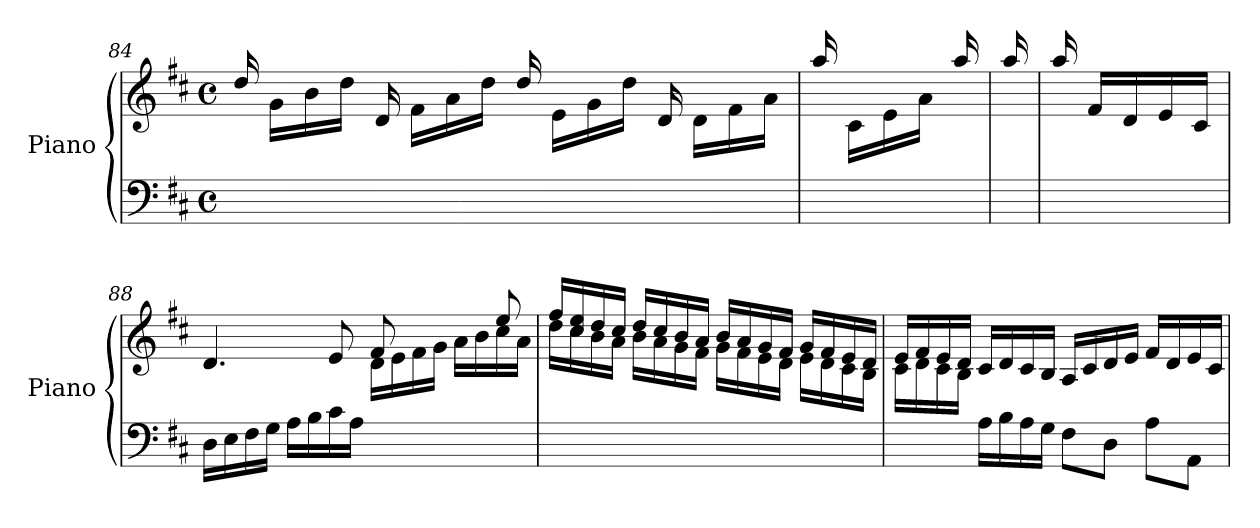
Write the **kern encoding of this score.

**kern	**kern
*part1	*part1
*staff2	*staff1
*I"Piano	*
*I'Piano	*
*clefF4	*clefG2
*k[f#c#]	*k[f#c#]
*M4/4	*M4/4
*met(c)	*met(c)
=84	=84
1ryy	16dd/
.	16g\LL
.	16b\
.	16dd\JJ
.	16d/
.	16f#\LL
.	16a\
.	16dd\JJ
.	16dd/
.	16e\LL
.	16g\
.	16dd\JJ
.	16d/
.	16d\LL
.	16f#\
.	16a\JJ
=85	=85
4ryy	16aa/
.	16c#\LL
.	16e\
.	16a\JJ
16ryy	16aa/
!!LO:LB:g=z
=86	=86
16ryy	16aa/
=87	=87
4ryy	16aa/
.	16f#/LL
.	16d/
.	16e/
16ryy	16c#/JJ
=88	=88
*	*^
*	*	*^
16D\LL	4.d/	2ryy	2..ryy
16E\	.	.	.
16F#\	.	.	.
16G\JJ	.	.	.
16A\LL	.	.	.
16B\	.	.	.
16c#\	8e/	.	.
16A\JJ	.	.	.
2ryy	8f#/	16d\LL	.
.	.	16e\	.
.	4.ryy	16f#\	.
.	.	16g\JJ	.
.	.	16a\LL	.
.	.	16b\	.
.	.	16cc#\	8ee/
.	.	16a\JJ	.
*	*	*v	*v
!!LO:LB:g=z
=89	=89	=89
1ryy	16ff#/LL	16dd\LL
.	16cc#/ 16ee/	16cc#\
.	16dd/	16b\
.	16cc#/JJ	16a\JJ
.	16dd/LL	16b\LL
.	16cc#/	16a\
.	16b/	16g\
.	16a/JJ	16f#\JJ
.	16b/LL	16g\LL
.	16a/	16f#\
.	16g/	16e\
.	16f#/JJ	16d\JJ
.	16g/LL	16e\LL
.	16f#/	16d\
.	16e/	16c#\
.	16d/JJ	16B\JJ
=90	=90	=90
4ryy	16e/LL	16c#\LL
.	16f#/	16d\
.	16e/	16c#\
.	16d/JJ	16B\JJ
16A\LL	16c#/LL	2.ryy
16B\	16d/	.
16A\	16c#/	.
16G\JJ	16B/JJ	.
8F#\L	16A/LL	.
.	16c#/	.
8D\J	16d/	.
.	16e/JJ	.
8A\L	16f#/LL	.
.	16d/	.
8AA\J	16e/	.
.	16c#/JJ	.
*	*v	*v
=	=
*-	*-
